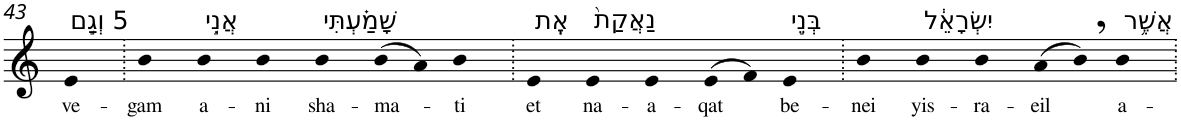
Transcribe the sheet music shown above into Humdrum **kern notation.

**kern	**text
*part1	*part1
*staff1	*staff1
*I"Piano	*
*I'Pno	*
!!LO:PB:g=z
*clefG2	*
*k[]	*
=43	=43
!LO:TX:a:t=5 וְגַ֣ם	!
!	!LO:LY:b
4e	ve-
=44.	=44.
!	!LO:LY:b
4b	-gam
!LO:TX:a:t=אֲנִ֣י	!
!	!LO:LY:b
4b	a-
!	!LO:LY:b
4b	-ni
!LO:TX:a:t=שָׁמַ֗עְתִּי	!
!	!LO:LY:b
4b	sha-
!	!LO:LY:b
(>8b	-ma-
8a)	.
!	!LO:LY:b
4b	-ti
=45.	=45.
!LO:TX:a:t=אֶֽת	!
!	!LO:LY:b
4e	et
!LO:TX:a:t=נַאֲקַת֙	!
!	!LO:LY:b
4e	na-
!	!LO:LY:b
4e	-a-
!	!LO:LY:b
(>8e	-qat
8f)	.
!LO:TX:a:t=בְּנֵ֣י	!
!	!LO:LY:b
4e	be-
=46.	=46.
!	!LO:LY:b
4b	-nei
!LO:TX:a:t=יִשְׂרָאֵ֔ל	!
!	!LO:LY:b
4b	yis-
!	!LO:LY:b
4b	-ra-
!	!LO:LY:b
(>8a	-eil
8b,)	.
!LO:TX:a:t=אֲשֶׁ֥ר	!
!	!LO:LY:b
4b	a-
=.	=.
*-	*-
